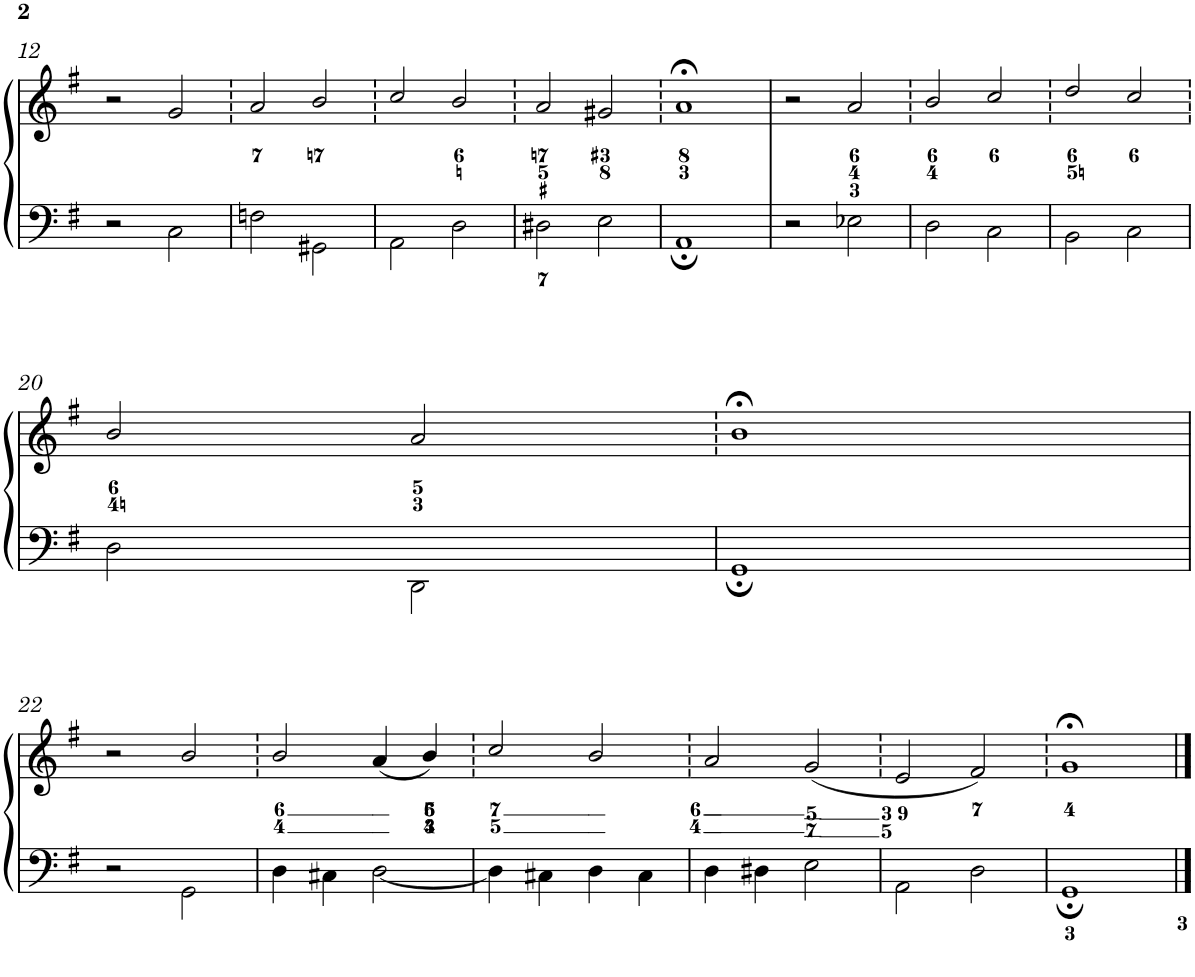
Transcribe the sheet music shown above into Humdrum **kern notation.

**kern	**kern
*part1	*part1
*staff2	*staff1
*I"Piano	*
*I'Pno.	*
!!LO:PB:g=z
*clefF4	*clefG2
*k[f#]	*k[f#]
*G:	*G:
*M4/4	*M4/4
*met(c)	*met(c)
=12	=12
2r	2r
2C\	2g/
=13	=13
2Fn\	2a/
2GG#X\	2b/
=14	=14
2AA\	2cc/
2D\	2b/
=15	=15
2D#X\	2a/
2E\	2g#X/
=16	=16
1AA;	1a;<
=17	=17
2r	2r
2E-X\	2a/
=18	=18
2D\	2b/
2C\	2cc/
=19	=19
2BB\	2dd/
2C\	2cc/
!!LO:LB:g=z
=20	=20
2D\	2b/
2DD\	2a/
=21	=21
1GG;	1b;<
!!LO:LB:g=z
=22	=22
2r	2r
2GG\	2b/
=23	=23
4D\	2b/
4C#X\	.
[<2D\	(4a/
.	4b/)
=24	=24
4D\]	2cc/
4C#X\	.
4D\	2b/
4C#\	.
=25	=25
4D\	2a/
4D#X\	.
2E\	(2g/
=26	=26
2AA\	2e/
2D\	2f#/)
=27	=27
1GG;	1g;<
==	==
*-	*-
